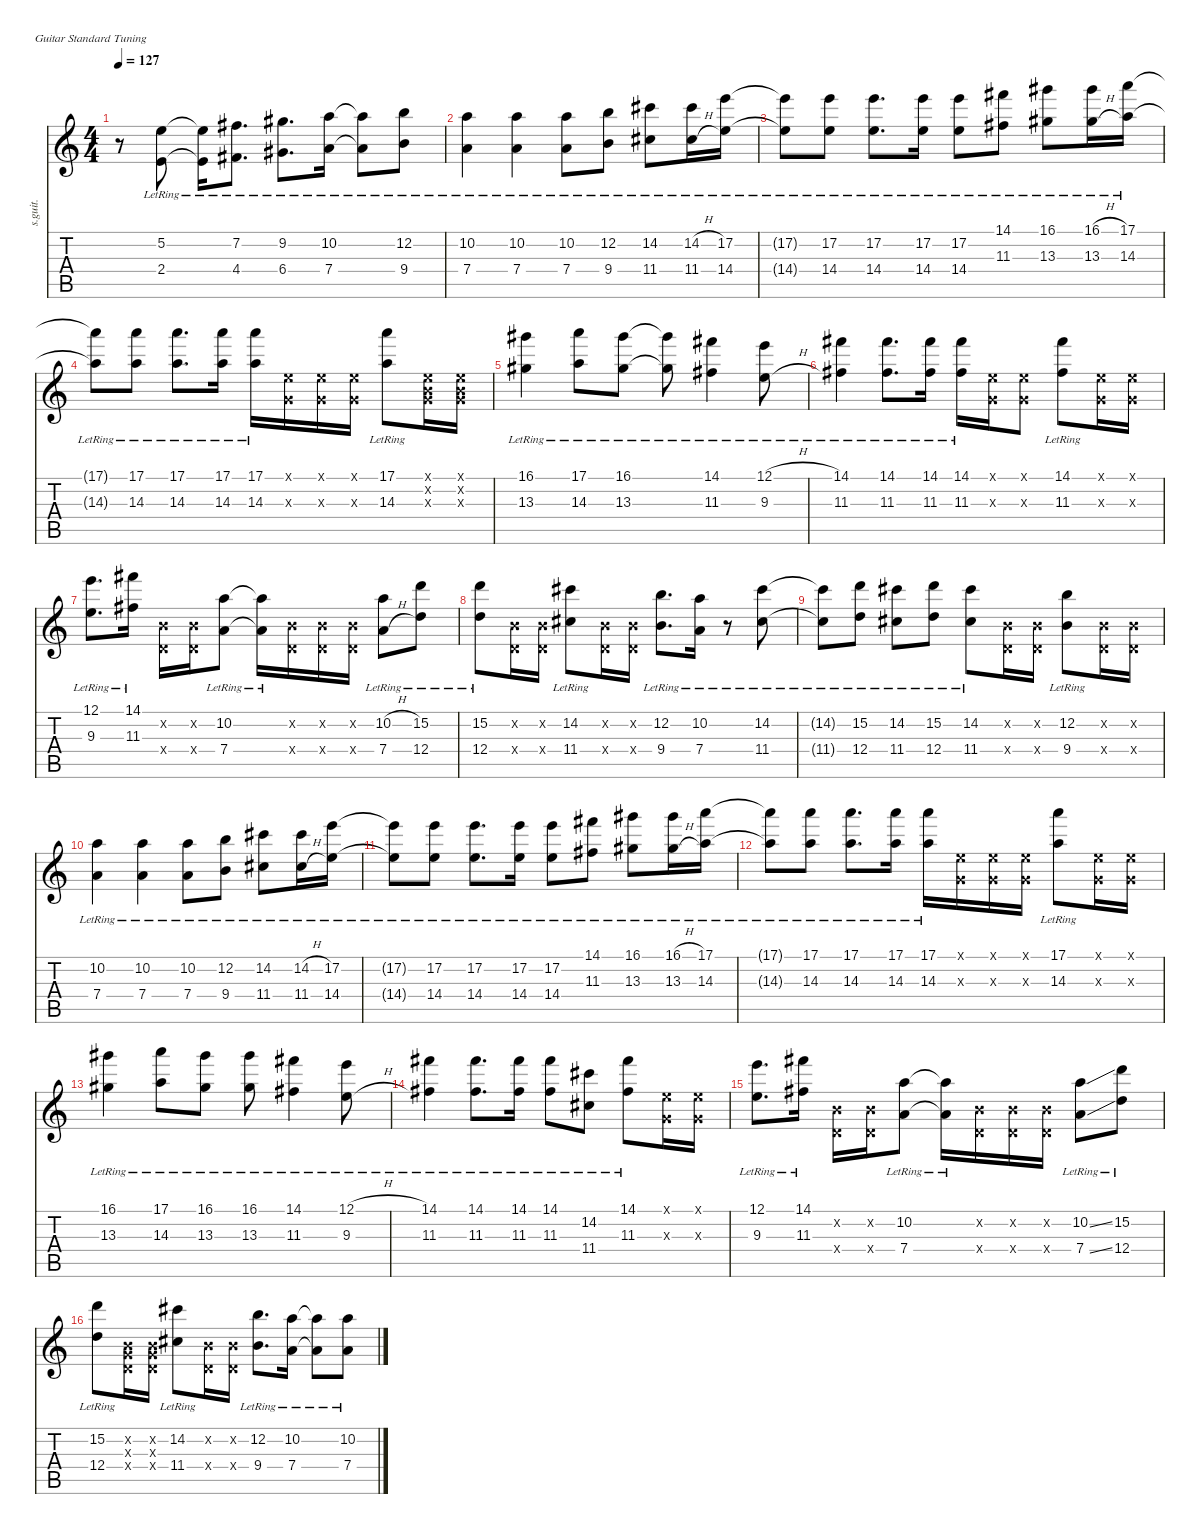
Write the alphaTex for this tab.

\defaultSystemsLayout 4
\hideDynamics
\bracketExtendMode nobrackets
\track ("吉他 2" "s.guit.") {instrument acousticguitarsteel}
\staff {score tabs}
\tuning (E4 B3 G3 D3 A2 E2)
\ts (4 4)
\tempo 127
\clef g2
\ks c
r.8{dy f beam Down} (5.2{lr} 2.4{lr}).8{beam Up} (5.2{lr t} 2.4{lr t}).16{beam Down} (7.2{lr acc #} 4.4{lr acc #}).8{d beam Down} (9.2{lr acc #} 6.4{lr acc #}).8{d beam Down} (10.2{lr} 7.4{lr}).16{beam Down} (10.2{lr t} 7.4{lr t}).8{beam Down} (12.2{lr} 9.4{lr}).8{beam Down} |
(10.2{lr} 7.4{lr}).4{beam Down} (10.2{lr} 7.4{lr}).4{beam Down} (10.2{lr} 7.4{lr}).8{beam Down} (12.2{lr} 9.4{lr}).8{beam Down} (14.2{lr acc #} 11.4{lr acc #}).8{beam Down} (14.2{h lr acc #} 11.4{h lr acc #}).16{beam Down} (17.2{lr} 14.4{lr}).16{beam Down} |
(17.2{lr t} 14.4{lr t}).8{beam Down} (17.2{lr} 14.4{lr}).8{beam Down} (17.2{lr} 14.4{lr}).8{d beam Down} (17.2{lr} 14.4{lr}).16{beam Down} (17.2{lr} 14.4{lr}).8{beam Down} (14.1{lr acc #} 11.3{lr acc #}).8{beam Down} (16.1{lr acc #} 13.3{lr acc #}).8{beam Down} (16.1{h lr acc #} 13.3{h lr acc #}).16{beam Down} (17.1{lr} 14.3{lr}).16{beam Down} |
(17.1{lr t} 14.3{lr t}).8{beam Down} (17.1{lr} 14.3{lr}).8{beam Down} (17.1{lr} 14.3{lr}).8{d beam Down} (17.1{lr} 14.3{lr}).16{beam Down} (17.1{lr} 14.3{lr}).16{beam Down} (0.1{x} 0.3{x}).16{beam Down} (0.1{x} 0.3{x}).16{beam Down} (0.1{x} 0.3{x}).16{beam Down} (17.1{lr} 14.3{lr}).8{beam Down} (0.1{x} 0.2{x} 0.3{x}).16{beam Down} (0.1{x} 0.2{x} 0.3{x}).16{beam Down} |
(16.1{lr acc #} 13.3{lr acc #}).4{beam Down} (17.1{lr} 14.3{lr}).8{beam Down} (16.1{lr acc #} 13.3{lr acc #}).8{beam Down} (16.1{lr t acc #} 13.3{lr t acc #}).8{beam Down} (14.1{lr acc #} 11.3{lr acc #}).4{beam Down} (12.1{h lr} 9.3{h lr}).8{beam Down} |
(14.1{lr acc #} 11.3{lr acc #}).4{beam Down} (14.1{lr acc #} 11.3{lr acc #}).8{d beam Down} (14.1{lr acc #} 11.3{lr acc #}).16{beam Down} (14.1{lr acc #} 11.3{lr acc #}).16{beam Down} (0.1{x} 0.3{x}).16{beam Down} (0.1{x} 0.3{x}).8{beam Down} (14.1{lr acc #} 11.3{lr acc #}).8{beam Down} (0.1{x} 0.3{x}).16{beam Down} (0.1{x} 0.3{x}).16{beam Down} |
(12.1{lr} 9.3{lr}).8{d beam Down} (14.1{lr acc #} 11.3{lr acc #}).16{beam Down} (0.2{x} 0.4{x}).16{beam Down} (0.2{x} 0.4{x}).16{beam Down} (10.2{lr} 7.4{lr}).8{beam Down} (10.2{lr t} 7.4{lr t}).16{beam Down} (0.2{x} 0.4{x}).16{beam Down} (0.2{x} 0.4{x}).16{beam Down} (0.2{x} 0.4{x}).16{beam Down} (10.2{h lr} 7.4{h lr}).8{beam Down} (15.2{lr} 12.4{lr}).8{beam Down} |
(15.2{lr} 12.4{lr}).8{beam Down} (0.2{x} 0.4{x}).16{beam Down} (0.2{x} 0.4{x}).16{beam Down} (14.2{lr acc #} 11.4{lr acc #}).8{beam Down} (0.2{x} 0.4{x}).16{beam Down} (0.2{x} 0.4{x}).16{beam Down} (12.2{lr} 9.4{lr}).8{d beam Down} (10.2{lr} 7.4{lr}).16{beam Down} r.8{beam Down} (14.2{lr acc #} 11.4{lr acc #}).8{beam Down} |
(14.2{lr t acc #} 11.4{lr t acc #}).8{beam Down} (15.2{lr} 12.4{lr}).8{beam Down} (14.2{lr acc #} 11.4{lr acc #}).8{beam Down} (15.2{lr} 12.4{lr}).8{beam Down} (14.2{lr acc #} 11.4{lr acc #}).8{beam Down} (0.2{x} 0.4{x}).16{beam Down} (0.2{x} 0.4{x}).16{beam Down} (12.2{lr} 9.4{lr}).8{beam Down} (0.2{x} 0.4{x}).16{beam Down} (0.2{x} 0.4{x}).16{beam Down} |
(10.2{lr} 7.4{lr}).4{beam Down} (10.2{lr} 7.4{lr}).4{beam Down} (10.2{lr} 7.4{lr}).8{beam Down} (12.2{lr} 9.4{lr}).8{beam Down} (14.2{lr acc #} 11.4{lr acc #}).8{beam Down} (14.2{h lr acc #} 11.4{h lr acc #}).16{beam Down} (17.2{lr} 14.4{lr}).16{beam Down} |
(17.2{lr t} 14.4{lr t}).8{beam Down} (17.2{lr} 14.4{lr}).8{beam Down} (17.2{lr} 14.4{lr}).8{d beam Down} (17.2{lr} 14.4{lr}).16{beam Down} (17.2{lr} 14.4{lr}).8{beam Down} (14.1{lr acc #} 11.3{lr acc #}).8{beam Down} (16.1{lr acc #} 13.3{lr acc #}).8{beam Down} (16.1{h lr acc #} 13.3{h lr acc #}).16{beam Down} (17.1{lr} 14.3{lr}).16{beam Down} |
(17.1{lr t} 14.3{lr t}).8{beam Down} (17.1{lr} 14.3{lr}).8{beam Down} (17.1{lr} 14.3{lr}).8{d beam Down} (17.1{lr} 14.3{lr}).16{beam Down} (17.1{lr} 14.3{lr}).16{beam Down} (0.1{x} 0.3{x}).16{beam Down} (0.1{x} 0.3{x}).16{beam Down} (0.1{x} 0.3{x}).16{beam Down} (17.1{lr} 14.3{lr}).8{beam Down} (0.1{x} 0.3{x}).16{beam Down} (0.1{x} 0.3{x}).16{beam Down} |
(16.1{lr acc #} 13.3{lr acc #}).4{beam Down} (17.1{lr} 14.3{lr}).8{beam Down} (16.1{lr acc #} 13.3{lr acc #}).8{beam Down} (16.1{lr acc #} 13.3{lr acc #}).8{beam Down} (14.1{lr acc #} 11.3{lr acc #}).4{beam Down} (12.1{h lr} 9.3{h lr}).8{beam Down} |
(14.1{lr acc #} 11.3{lr acc #}).4{beam Down} (14.1{lr acc #} 11.3{lr acc #}).8{d beam Down} (14.1{lr acc #} 11.3{lr acc #}).16{beam Down} (14.1{lr acc #} 11.3{lr acc #}).8{beam Down} (14.2{lr acc #} 11.4{lr acc #}).8{beam Down} (14.1{lr acc #} 11.3{lr acc #}).8{beam Down} (0.1{x} 0.3{x}).16{beam Down} (0.1{x} 0.3{x}).16{beam Down} |
(12.1{lr} 9.3{lr}).8{d beam Down} (14.1{lr acc #} 11.3{lr acc #}).16{beam Down} (0.2{x} 0.4{x}).16{beam Down} (0.2{x} 0.4{x}).16{beam Down} (10.2{lr} 7.4{lr}).8{beam Down} (10.2{lr t} 7.4{lr t}).16{beam Down} (0.2{x} 0.4{x}).16{beam Down} (0.2{x} 0.4{x}).16{beam Down} (0.2{x} 0.4{x}).16{beam Down} (10.2{ss lr} 7.4{ss lr}).8{beam Down} (15.2{lr} 12.4{lr}).8{beam Down} |
(15.2{lr} 12.4{lr}).8{beam Down} (0.2{x} 0.3{x} 0.4{x}).16{beam Down} (0.2{x} 0.3{x} 0.4{x}).16{beam Down} (14.2{lr acc #} 11.4{lr acc #}).8{beam Down} (0.2{x} 0.4{x}).16{beam Down} (0.2{x} 0.4{x}).16{beam Down} (12.2{lr} 9.4{lr}).8{d beam Down} (10.2{lr} 7.4{lr}).16{beam Down} (10.2{lr t} 7.4{lr t}).8{beam Down} (10.2{lr} 7.4{lr}).8{beam Down}
